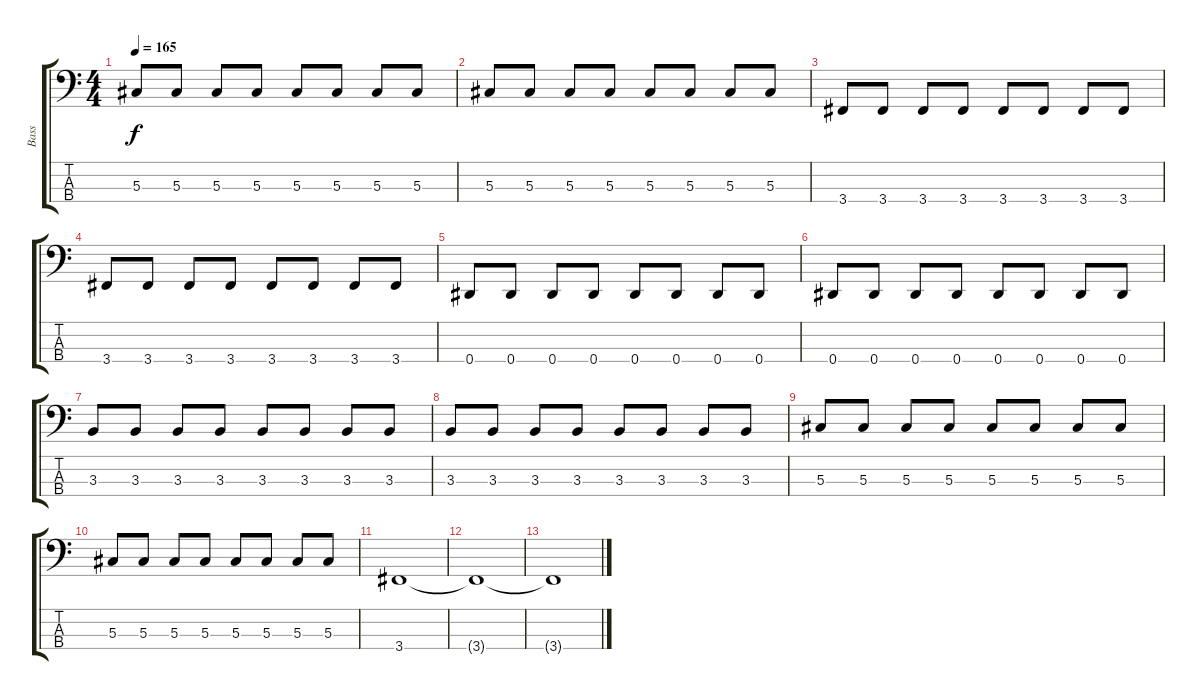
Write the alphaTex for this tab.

\track ("Bass" "Bass") {instrument electricbassfinger}
\staff {score tabs}
\tuning (Gb2 Db2 Ab1 Eb1) {hide}
\ts (4 4)
\tempo 165
\clef f4
\ks c
5.3.8{dy f} 5.3.8 5.3.8 5.3.8 5.3.8 5.3.8 5.3.8 5.3.8 |
5.3.8 5.3.8 5.3.8 5.3.8 5.3.8 5.3.8 5.3.8 5.3.8 |
3.4.8 3.4.8 3.4.8 3.4.8 3.4.8 3.4.8 3.4.8 3.4.8 |
3.4.8 3.4.8 3.4.8 3.4.8 3.4.8 3.4.8 3.4.8 3.4.8 |
0.4.8 0.4.8 0.4.8 0.4.8 0.4.8 0.4.8 0.4.8 0.4.8 |
0.4.8 0.4.8 0.4.8 0.4.8 0.4.8 0.4.8 0.4.8 0.4.8 |
3.3.8 3.3.8 3.3.8 3.3.8 3.3.8 3.3.8 3.3.8 3.3.8 |
3.3.8 3.3.8 3.3.8 3.3.8 3.3.8 3.3.8 3.3.8 3.3.8 |
5.3.8 5.3.8 5.3.8 5.3.8 5.3.8 5.3.8 5.3.8 5.3.8 |
5.3.8 5.3.8 5.3.8 5.3.8 5.3.8 5.3.8 5.3.8 5.3.8 |
3.4.1 |
3.4{t}.1 |
3.4{t}.1
